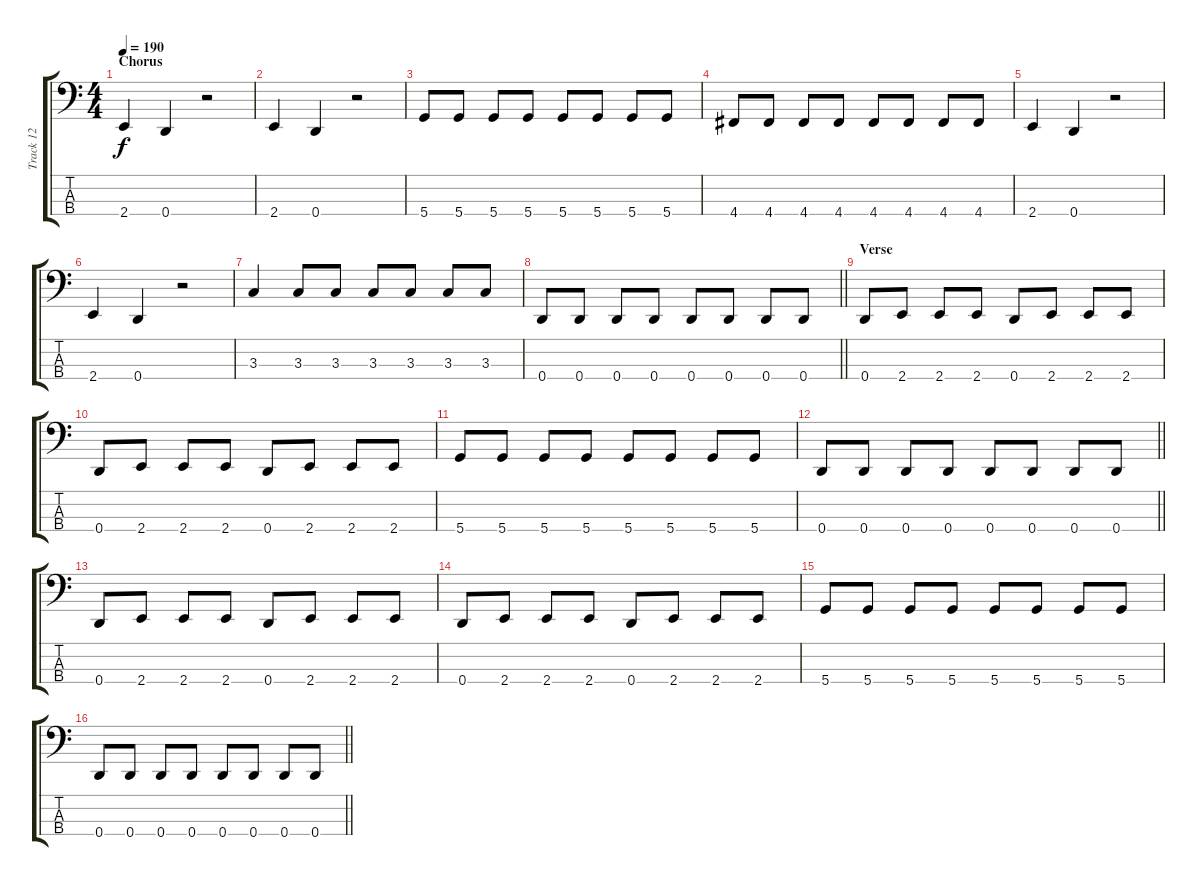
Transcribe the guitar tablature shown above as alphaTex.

\track ("Track 12" "Track 12") {instrument electricbassfinger}
\staff {score tabs}
\tuning (G2 D2 A1 D1) {hide}
\ts (4 4)
\section ("" "Chorus")
\tempo 190
\clef f4
\ks c
2.4.4{dy f} 0.4.4 r.2 |
2.4.4 0.4.4 r.2 |
5.4.8 5.4.8 5.4.8 5.4.8 5.4.8 5.4.8 5.4.8 5.4.8 |
4.4.8 4.4.8 4.4.8 4.4.8 4.4.8 4.4.8 4.4.8 4.4.8 |
2.4.4 0.4.4 r.2 |
2.4.4 0.4.4 r.2 |
3.3.4 3.3.8 3.3.8 3.3.8 3.3.8 3.3.8 3.3.8 |
\barLineRight lightlight
0.4.8 0.4.8 0.4.8 0.4.8 0.4.8 0.4.8 0.4.8 0.4.8 |
\section ("" "Verse")
0.4.8 2.4.8 2.4.8 2.4.8 0.4.8 2.4.8 2.4.8 2.4.8 |
0.4.8 2.4.8 2.4.8 2.4.8 0.4.8 2.4.8 2.4.8 2.4.8 |
5.4.8 5.4.8 5.4.8 5.4.8 5.4.8 5.4.8 5.4.8 5.4.8 |
\barLineRight lightlight
0.4.8 0.4.8 0.4.8 0.4.8 0.4.8 0.4.8 0.4.8 0.4.8 |
0.4.8 2.4.8 2.4.8 2.4.8 0.4.8 2.4.8 2.4.8 2.4.8 |
0.4.8 2.4.8 2.4.8 2.4.8 0.4.8 2.4.8 2.4.8 2.4.8 |
5.4.8 5.4.8 5.4.8 5.4.8 5.4.8 5.4.8 5.4.8 5.4.8 |
\barLineRight lightlight
0.4.8 0.4.8 0.4.8 0.4.8 0.4.8 0.4.8 0.4.8 0.4.8
